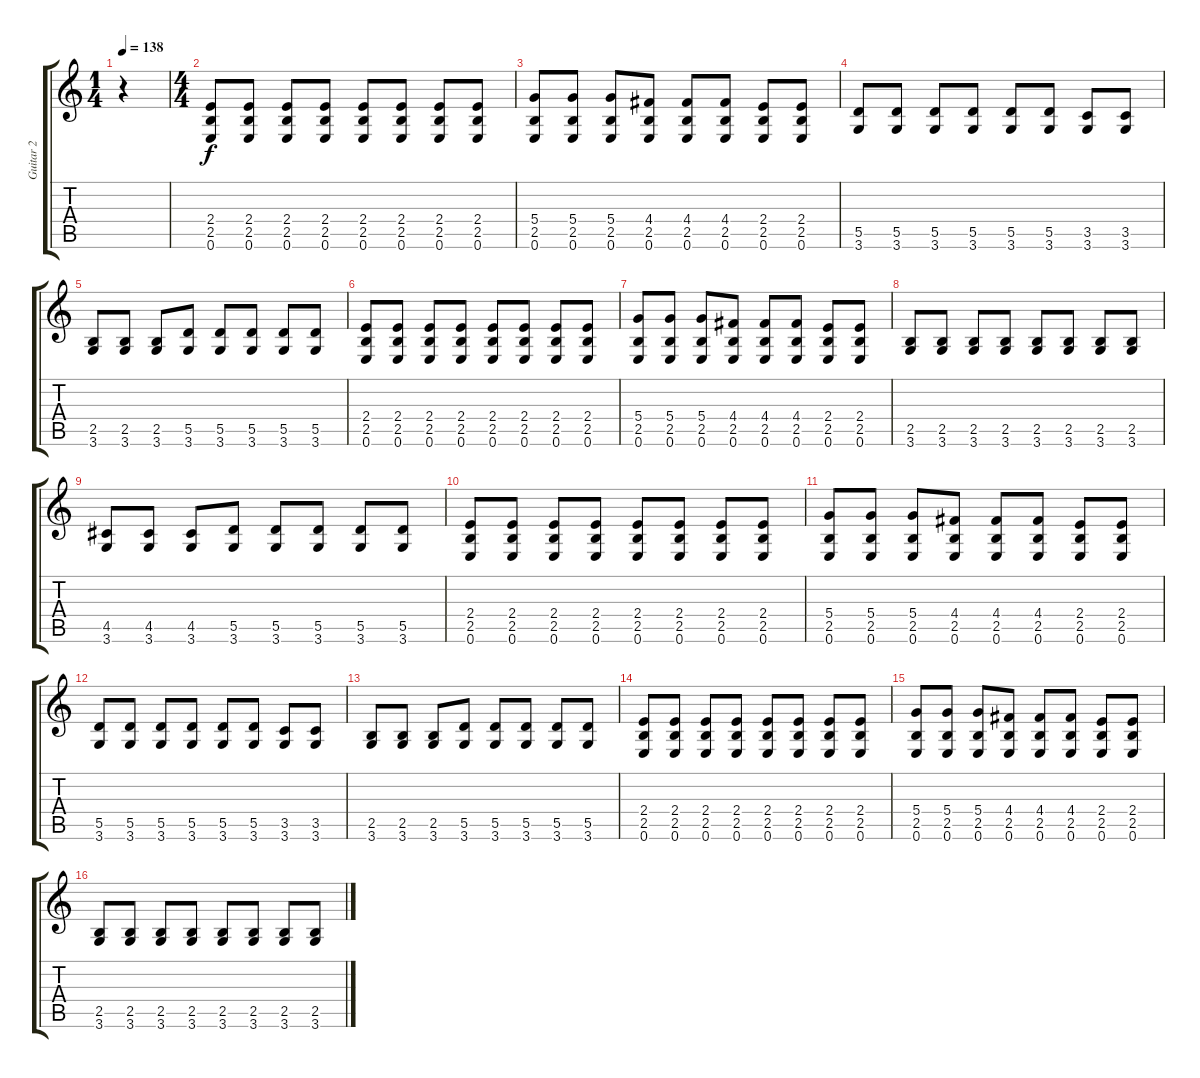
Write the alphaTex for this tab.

\track ("Guitar 2" "Guitar 2") {instrument overdrivenguitar}
\staff {score tabs}
\tuning (E4 B3 G3 D3 A2 E2) {hide}
\ts (1 4)
\tempo 138
\clef g2
\ks c
r.4{dy f instrument overdrivenguitar} |
\ts (4 4)
(2.4 2.5 0.6).8 (2.4 2.5 0.6).8 (2.4 2.5 0.6).8 (2.4 2.5 0.6).8 (2.4 2.5 0.6).8 (2.4 2.5 0.6).8 (2.4 2.5 0.6).8 (2.4 2.5 0.6).8 |
(5.4 2.5 0.6).8 (5.4 2.5 0.6).8 (5.4 2.5 0.6).8 (4.4 2.5 0.6).8 (4.4 2.5 0.6).8 (4.4 2.5 0.6).8 (2.4 2.5 0.6).8 (2.4 2.5 0.6).8 |
(5.5 3.6).8 (5.5 3.6).8 (5.5 3.6).8 (5.5 3.6).8 (5.5 3.6).8 (5.5 3.6).8 (3.5 3.6).8 (3.5 3.6).8 |
(2.5 3.6).8 (2.5 3.6).8 (2.5 3.6).8 (5.5 3.6).8 (5.5 3.6).8 (5.5 3.6).8 (5.5 3.6).8 (5.5 3.6).8 |
(2.4 2.5 0.6).8 (2.4 2.5 0.6).8 (2.4 2.5 0.6).8 (2.4 2.5 0.6).8 (2.4 2.5 0.6).8 (2.4 2.5 0.6).8 (2.4 2.5 0.6).8 (2.4 2.5 0.6).8 |
(5.4 2.5 0.6).8 (5.4 2.5 0.6).8 (5.4 2.5 0.6).8 (4.4 2.5 0.6).8 (4.4 2.5 0.6).8 (4.4 2.5 0.6).8 (2.4 2.5 0.6).8 (2.4 2.5 0.6).8 |
(2.5 3.6).8 (2.5 3.6).8 (2.5 3.6).8 (2.5 3.6).8 (2.5 3.6).8 (2.5 3.6).8 (2.5 3.6).8 (2.5 3.6).8 |
(4.5 3.6).8 (4.5 3.6).8 (4.5 3.6).8 (5.5 3.6).8 (5.5 3.6).8 (5.5 3.6).8 (5.5 3.6).8 (5.5 3.6).8 |
(2.4 2.5 0.6).8 (2.4 2.5 0.6).8 (2.4 2.5 0.6).8 (2.4 2.5 0.6).8 (2.4 2.5 0.6).8 (2.4 2.5 0.6).8 (2.4 2.5 0.6).8 (2.4 2.5 0.6).8 |
(5.4 2.5 0.6).8 (5.4 2.5 0.6).8 (5.4 2.5 0.6).8 (4.4 2.5 0.6).8 (4.4 2.5 0.6).8 (4.4 2.5 0.6).8 (2.4 2.5 0.6).8 (2.4 2.5 0.6).8 |
(5.5 3.6).8 (5.5 3.6).8 (5.5 3.6).8 (5.5 3.6).8 (5.5 3.6).8 (5.5 3.6).8 (3.5 3.6).8 (3.5 3.6).8 |
(2.5 3.6).8 (2.5 3.6).8 (2.5 3.6).8 (5.5 3.6).8 (5.5 3.6).8 (5.5 3.6).8 (5.5 3.6).8 (5.5 3.6).8 |
(2.4 2.5 0.6).8 (2.4 2.5 0.6).8 (2.4 2.5 0.6).8 (2.4 2.5 0.6).8 (2.4 2.5 0.6).8 (2.4 2.5 0.6).8 (2.4 2.5 0.6).8 (2.4 2.5 0.6).8 |
(5.4 2.5 0.6).8 (5.4 2.5 0.6).8 (5.4 2.5 0.6).8 (4.4 2.5 0.6).8 (4.4 2.5 0.6).8 (4.4 2.5 0.6).8 (2.4 2.5 0.6).8 (2.4 2.5 0.6).8 |
(2.5 3.6).8 (2.5 3.6).8 (2.5 3.6).8 (2.5 3.6).8 (2.5 3.6).8 (2.5 3.6).8 (2.5 3.6).8 (2.5 3.6).8
